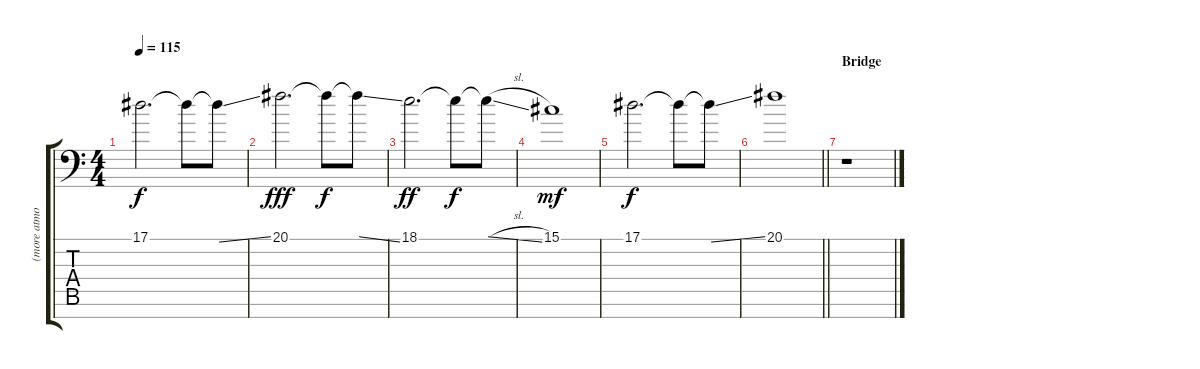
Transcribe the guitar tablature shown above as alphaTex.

\track ("(more atmosphere)" "(more atmo") {instrument electricpiano1}
\staff {score tabs}
\tuning (Bb3 F3 Db3 Ab2 Eb2 Bb1 F1) {hide}
\ts (4 4)
\tempo 115
\clef f4
\ks c
17.1.2{d dy f} 17.1{t}.8 17.1{ss t}.8 |
20.1.2{d dy fff} 20.1{t}.8{dy f} 20.1{ss t}.8 |
18.1.2{d dy ff} 18.1{t}.8{dy f} 18.1{sl t}.8 |
15.1.1{dy mf} |
17.1.2{d dy f} 17.1{t}.8 17.1{ss t}.8 |
\barLineRight lightlight
20.1.1 |
\section ("" "Bridge")
r.1{instrument electricpiano1}
